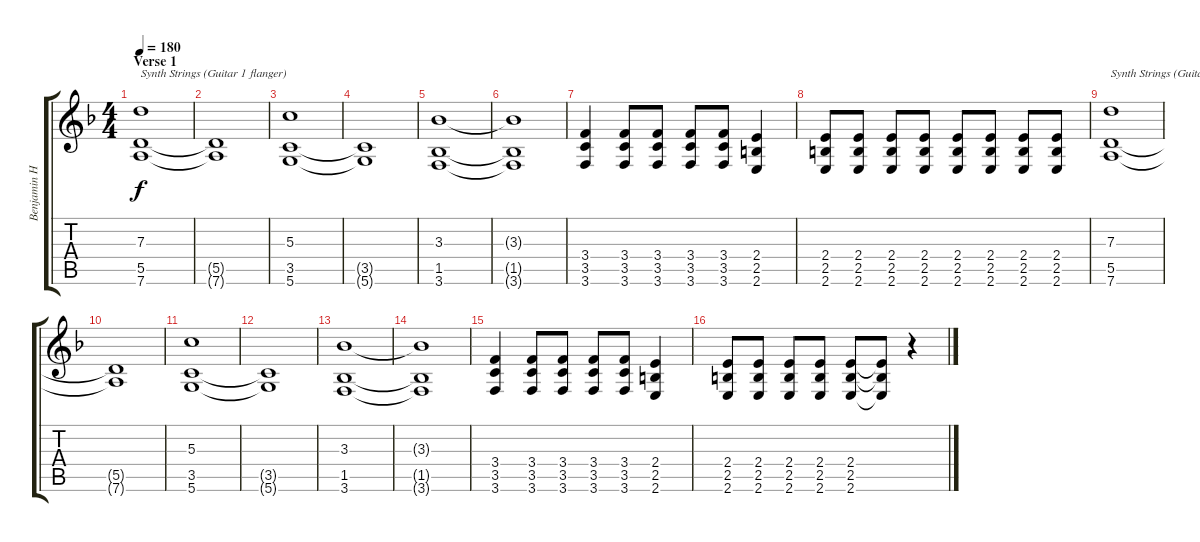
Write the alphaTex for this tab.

\track ("Benjamin Harper (Guitar 2)" "Benjamin H") {instrument distortionguitar}
\staff {score tabs}
\tuning (E4 B3 G3 D3 A2 D2) {hide}
\ts (4 4)
\section ("" "Verse 1")
\tempo 180
\clef g2
\ks f
(7.3 5.5 7.6).1{txt "Synth Strings (Guitar 1 flanger)" dy f volume 12 instrument synthstrings2} |
(5.5{t} 7.6{t}).1 |
(5.3 3.5 5.6).1 |
(3.5{t} 5.6{t}).1 |
(3.3 1.5 3.6).1 |
(3.3{t} 1.5{t} 3.6{t}).1 |
(3.4 3.5 3.6).4{volume 6 instrument distortionguitar} (3.4 3.5 3.6).8 (3.4 3.5 3.6).8 (3.4 3.5 3.6).8 (3.4 3.5 3.6).8 (2.4 2.5 2.6).4 |
(2.4 2.5 2.6).8 (2.4 2.5 2.6).8 (2.4 2.5 2.6).8 (2.4 2.5 2.6).8 (2.4 2.5 2.6).8 (2.4 2.5 2.6).8 (2.4 2.5 2.6).8 (2.4 2.5 2.6).8 |
(7.3 5.5 7.6).1{txt "Synth Strings (Guitar 1 flanger)" volume 12 instrument synthstrings2} |
(5.5{t} 7.6{t}).1 |
(5.3 3.5 5.6).1 |
(3.5{t} 5.6{t}).1 |
(3.3 1.5 3.6).1 |
(3.3{t} 1.5{t} 3.6{t}).1 |
(3.4 3.5 3.6).4{volume 6 instrument distortionguitar} (3.4 3.5 3.6).8 (3.4 3.5 3.6).8 (3.4 3.5 3.6).8 (3.4 3.5 3.6).8 (2.4 2.5 2.6).4 |
(2.4 2.5 2.6).8 (2.4 2.5 2.6).8 (2.4 2.5 2.6).8 (2.4 2.5 2.6).8 (2.4 2.5 2.6).8 (2.4{t} 2.5{t} 2.6{t}).8 r.4
